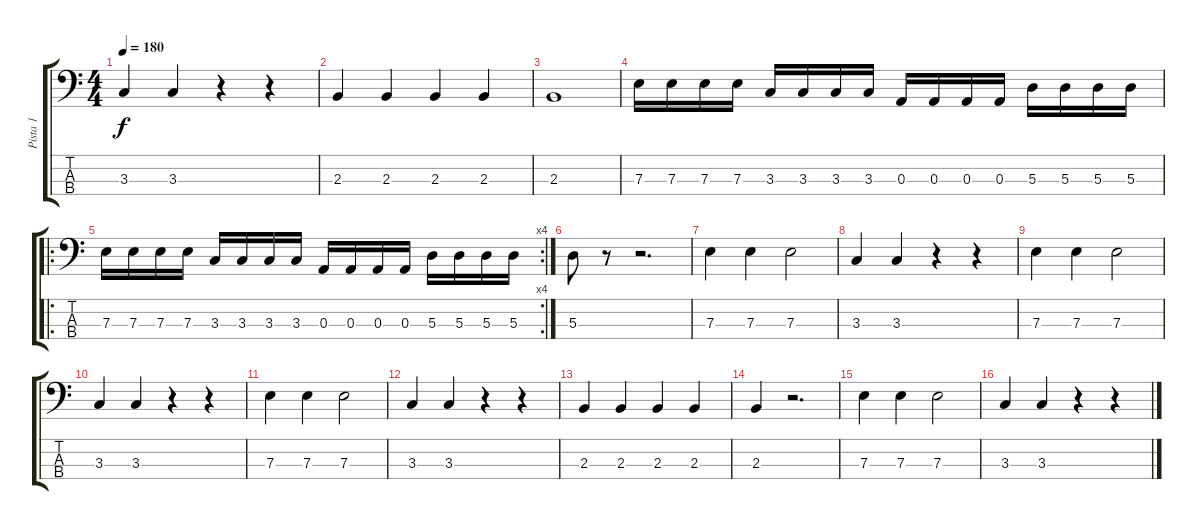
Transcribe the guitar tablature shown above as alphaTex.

\track ("Pista 1" "Pista 1") {instrument electricbasspick}
\staff {score tabs}
\tuning (G2 D2 A1 E1) {hide}
\ts (4 4)
\tempo 180
\clef f4
\ks c
3.3.4{dy f} 3.3.4 r.4 r.4 |
2.3.4 2.3.4 2.3.4 2.3.4 |
2.3.1 |
7.3.16 7.3.16 7.3.16 7.3.16 3.3.16 3.3.16 3.3.16 3.3.16 0.3.16 0.3.16 0.3.16 0.3.16 5.3.16 5.3.16 5.3.16 5.3.16 |
\ro
\rc 4
7.3.16 7.3.16 7.3.16 7.3.16 3.3.16 3.3.16 3.3.16 3.3.16 0.3.16 0.3.16 0.3.16 0.3.16 5.3.16 5.3.16 5.3.16 5.3.16 |
5.3.8 r.8 r.2{d} |
7.3.4 7.3.4 7.3.2 |
3.3.4 3.3.4 r.4 r.4 |
7.3.4 7.3.4 7.3.2 |
3.3.4 3.3.4 r.4 r.4 |
7.3.4 7.3.4 7.3.2 |
3.3.4 3.3.4 r.4 r.4 |
2.3.4 2.3.4 2.3.4 2.3.4 |
2.3.4 r.2{d} |
7.3.4 7.3.4 7.3.2 |
3.3.4 3.3.4 r.4 r.4
